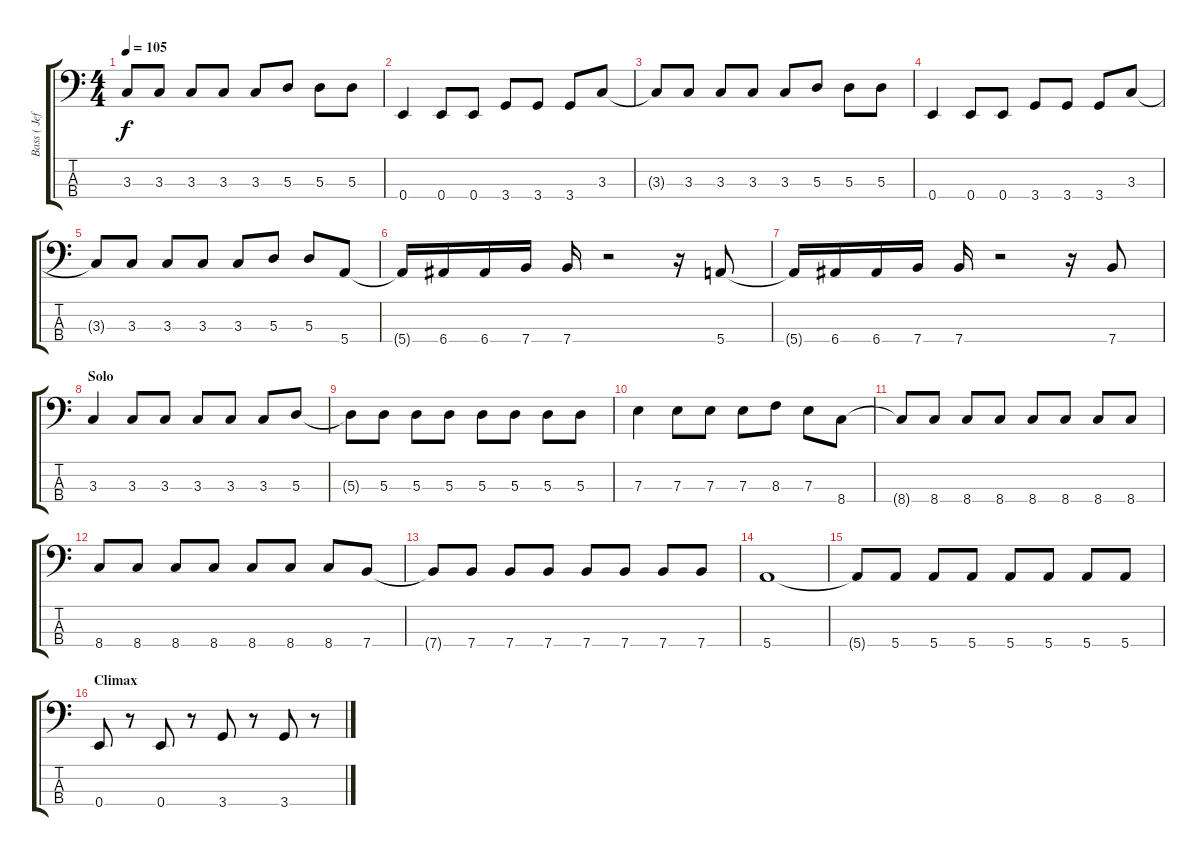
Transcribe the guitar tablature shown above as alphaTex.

\track ("Bass ( Jeff Ambercombie)" "Bass ( Jef") {instrument electricbassfinger}
\staff {score tabs}
\tuning (G2 D2 A1 E1) {hide}
\ts (4 4)
\tempo 105
\clef f4
\ks c
3.3{t}.8{dy f} 3.3.8 3.3.8 3.3.8 3.3.8 5.3.8 5.3.8 5.3.8 |
0.4.4 0.4.8 0.4.8 3.4.8 3.4.8 3.4.8 3.3.8 |
3.3{t}.8 3.3.8 3.3.8 3.3.8 3.3.8 5.3.8 5.3.8 5.3.8 |
0.4.4 0.4.8 0.4.8 3.4.8 3.4.8 3.4.8 3.3.8 |
3.3{t}.8 3.3.8 3.3.8 3.3.8 3.3.8 5.3.8 5.3.8 5.4.8 |
5.4{t}.16 6.4.16 6.4.16 7.4.16 7.4.16 r.2 r.16 5.4.8 |
5.4{t}.16 6.4.16 6.4.16 7.4.16 7.4.16 r.2 r.16 7.4.8 |
\section ("" "Solo")
3.3.4 3.3.8 3.3.8 3.3.8 3.3.8 3.3.8 5.3.8 |
5.3{t}.8 5.3.8 5.3.8 5.3.8 5.3.8 5.3.8 5.3.8 5.3.8 |
7.3.4 7.3.8 7.3.8 7.3.8 8.3.8 7.3.8 8.4.8 |
8.4{t}.8 8.4.8 8.4.8 8.4.8 8.4.8 8.4.8 8.4.8 8.4.8 |
8.4.8 8.4.8 8.4.8 8.4.8 8.4.8 8.4.8 8.4.8 7.4.8 |
7.4{t}.8 7.4.8 7.4.8 7.4.8 7.4.8 7.4.8 7.4.8 7.4.8 |
5.4.1 |
5.4{t}.8 5.4.8 5.4.8 5.4.8 5.4.8 5.4.8 5.4.8 5.4.8 |
\section ("" "Climax")
0.4.8 r.8 0.4.8 r.8 3.4.8 r.8 3.4.8 r.8
